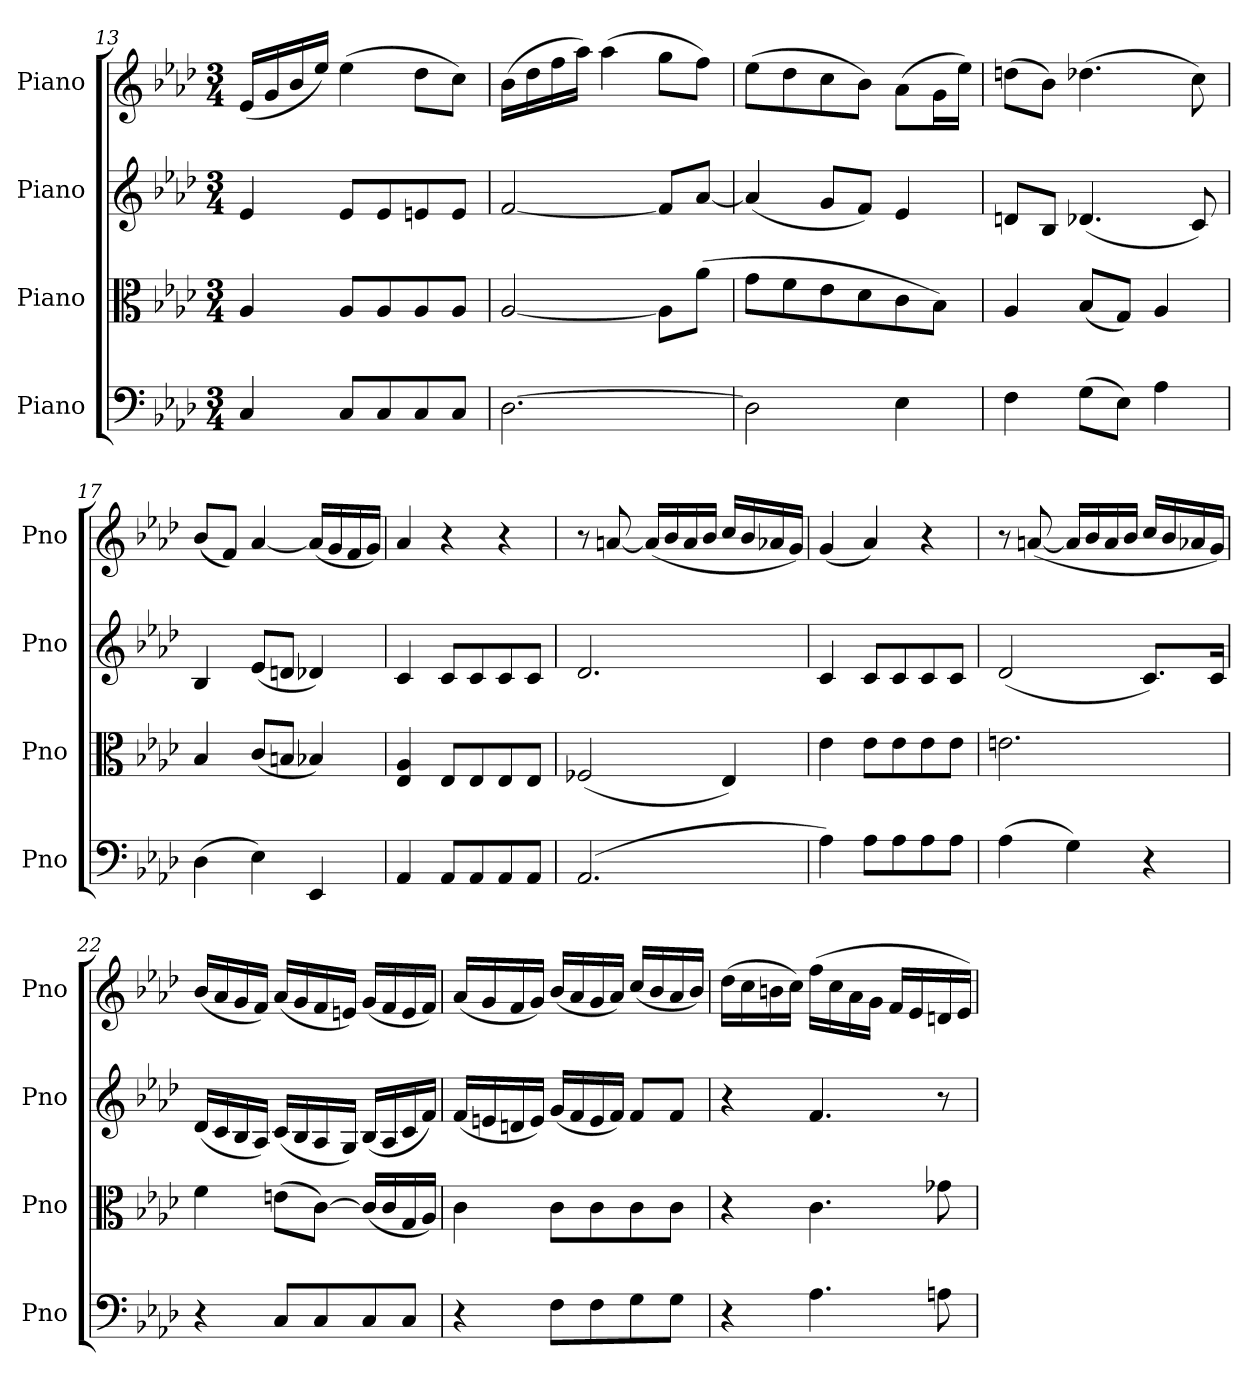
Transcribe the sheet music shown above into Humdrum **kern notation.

**kern	**kern	**kern	**kern
*part4	*part3	*part2	*part1
*staff4	*staff3	*staff2	*staff1
*I"Piano	*I"Piano	*I"Piano	*I"Piano
*I'Pno	*I'Pno	*I'Pno	*I'Pno
*clefF4	*clefC3	*clefG2	*clefG2
*k[b-e-a-d-]	*k[b-e-a-d-]	*k[b-e-a-d-]	*k[b-e-a-d-]
*M3/4	*M3/4	*M3/4	*M3/4
=13	=13	=13	=13
4C/	4A-/	4e-/	(16e-/LL
.	.	.	16g/
.	.	.	16b-/
.	.	.	16ee-/JJ)
8C/L	8A-/L	8e-/L	(>4ee-\
8C/	8A-/	8e-/	.
8C/	8A-/	8en/	8dd-\L
8C/J	8A-/J	8e/J	8cc\J)
=14	=14	=14	=14
[2.D-\	[2A-/	[2f/	(16b-\LL
.	.	.	16dd-\
.	.	.	16ff\
.	.	.	16aa-\JJ)
.	.	.	(4aa-\
.	8A-\L]	8f/L]	8gg\L
.	(8a-\J	[8a-/J	8ff\J)
=15	=15	=15	=15
2D-\]	8g\L	(4a-/]	(8ee-\L
.	8f\	.	8dd-\
.	8e-\	8g/L	8cc\
.	8d-\	8f/J)	8b-\J)
4E-\	8c\	4e-/	(8a-\L
.	8B-\J)	.	16g\L
.	.	.	16ee-\JJ)
=16	=16	=16	=16
4F\	4A-/	8dn/L	(8ddn\L
.	.	8B-/J	8b-\J)
(8G\L	(8B-/L	(4.d-X/	(4.dd-X\
8E-\J)	8G/J)	.	.
4A-\	4A-/	.	.
.	.	8c/)	8cc\)
=17	=17	=17	=17
(4D-\	4B-/	4B-/	(8b-/L
.	.	.	8f/J)
4E-\)	(8c/L	(8e-/L	[4a-/
.	8Bn/J	8dn/J	.
4EE-/	4B-X/)	4d-X/)	(16a-/LL]
.	.	.	16g/
.	.	.	16f/
.	.	.	16g/JJ)
=18	=18	=18	=18
4AA-/	4E-/ 4A-/	4c/	4a-/
8AA-/L	8E-/L	8c/L	4r
8AA-/	8E-/	8c/	.
8AA-/	8E-/	8c/	4r
8AA-/J	8E-/J	8c/J	.
=19	=19	=19	=19
(>2.AA-/	(2F-X/	2.d-/	8r
.	.	.	[8an/
.	.	.	(16a/LL]
.	.	.	16b-/
.	.	.	16a/
.	.	.	16b-/JJ
.	4E-/)	.	16cc/LL
.	.	.	16b-/
.	.	.	16a-X/
.	.	.	16g/JJ)
=20	=20	=20	=20
4A-\)	4e-\	4c/	(4g/
8A-\L	8e-\L	8c/L	4a-/)
8A-\	8e-\	8c/	.
8A-\	8e-\	8c/	4r
8A-\J	8e-\J	8c/J	.
!!LO:LB:g=z
=21	=21	=21	=21
(4A-\	2.en\	(2d-/	8r
.	.	.	([8an/
4G\)	.	.	16a/LL]
.	.	.	16b-/
.	.	.	16a/
.	.	.	16b-/JJ
4r	.	8.c/L)	16cc/LL
.	.	.	16b-/
.	.	.	16a-X/
.	.	16c/Jk	16g/JJ)
=22	=22	=22	=22
4r	4f\	(16d-/LL	(16b-/LL
.	.	16c/	16a-/
.	.	16B-/	16g/
.	.	16A-/JJ)	16f/JJ)
8C/L	(8en\L	(16c/LL	(16a-/LL
.	.	16B-/	16g/
8C/	[8c\J)	16A-/	16f/
.	.	16G/JJ)	16en/JJ)
8C/	(16c/LL]	(16B-/LL	(16g/LL
.	16c/	16A-/	16f/
8C/J	16G/	16c/	16e/
.	16A-/JJ)	16f/JJ)	16f/JJ)
=23	=23	=23	=23
4r	4c\	(16f/LL	(16a-/LL
.	.	16en/	16g/
.	.	16dn/	16f/
.	.	16e/JJ)	16g/JJ)
8F\L	8c\L	(16g/LL	(16b-/LL
.	.	16f/	16a-/
8F\	8c\	16e/	16g/
.	.	16f/JJ)	16a-/JJ)
8G\	8c\	8f/L	(16cc/LL
.	.	.	16b-/
8G\J	8c\J	8f/J	16a-/
.	.	.	16b-/JJ)
=24	=24	=24	=24
4r	4r	4r	(16dd-\LL
.	.	.	16cc\
.	.	.	16bn\
.	.	.	16cc\JJ)
4.A-\	4.c\	4.f/	(16ff\LL
.	.	.	16cc\
.	.	.	16a-\
.	.	.	16g\JJ
.	.	.	16f/LL
.	.	.	16e-/
8An\	8g-X\	8r	16dn/
.	.	.	16e-/JJ)
=	=	=	=
*-	*-	*-	*-
